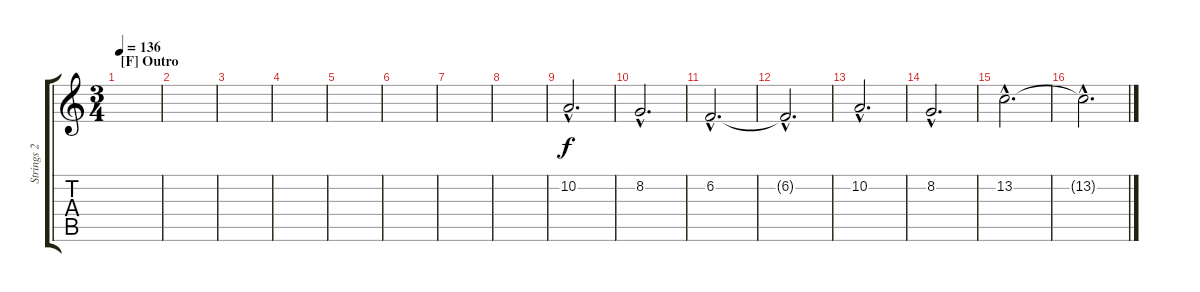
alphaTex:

\track ("Strings 2" "Strings 2") {instrument stringensemble2}
\staff {score tabs}
\tuning (E4 B3 G3 D3 A2 E2) {hide}
\ts (3 4)
\section ("" "[F] Outro")
\tempo 136
\clef g2
\ks aminor
|
|
|
|
|
|
|
|
10.2{hac}.2{d} |
8.2{hac}.2{d} |
6.2{hac}.2{d} |
6.2{hac t}.2{d} |
10.2{hac}.2{d} |
8.2{hac}.2{d} |
13.2{hac}.2{d} |
13.2{hac t}.2{d}
